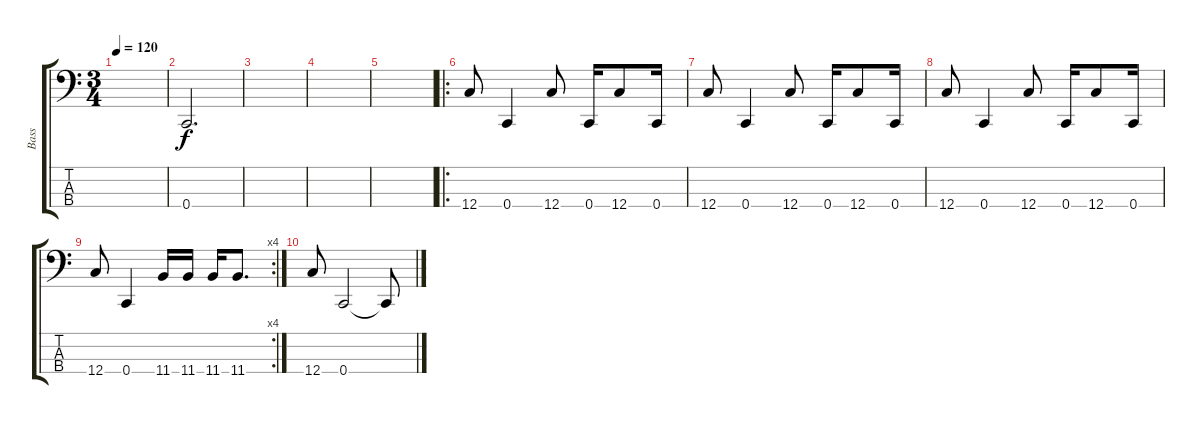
\track ("Bass" "Bass") {instrument electricbassfinger}
\staff {score tabs}
\tuning (F2 C2 G1 C1) {hide}
\ts (3 4)
\tempo 120
\clef f4
\ks c
|
0.4.2{d} |
|
|
|
\ro
12.4.8 0.4.4 12.4.8 0.4.16 12.4.8 0.4.16 |
12.4.8 0.4.4 12.4.8 0.4.16 12.4.8 0.4.16 |
12.4.8 0.4.4 12.4.8 0.4.16 12.4.8 0.4.16 |
\rc 4
12.4.8 0.4.4 11.4.16 11.4.16 11.4.16 11.4.8{d} |
12.4.8 0.4.2 0.4{t}.8
